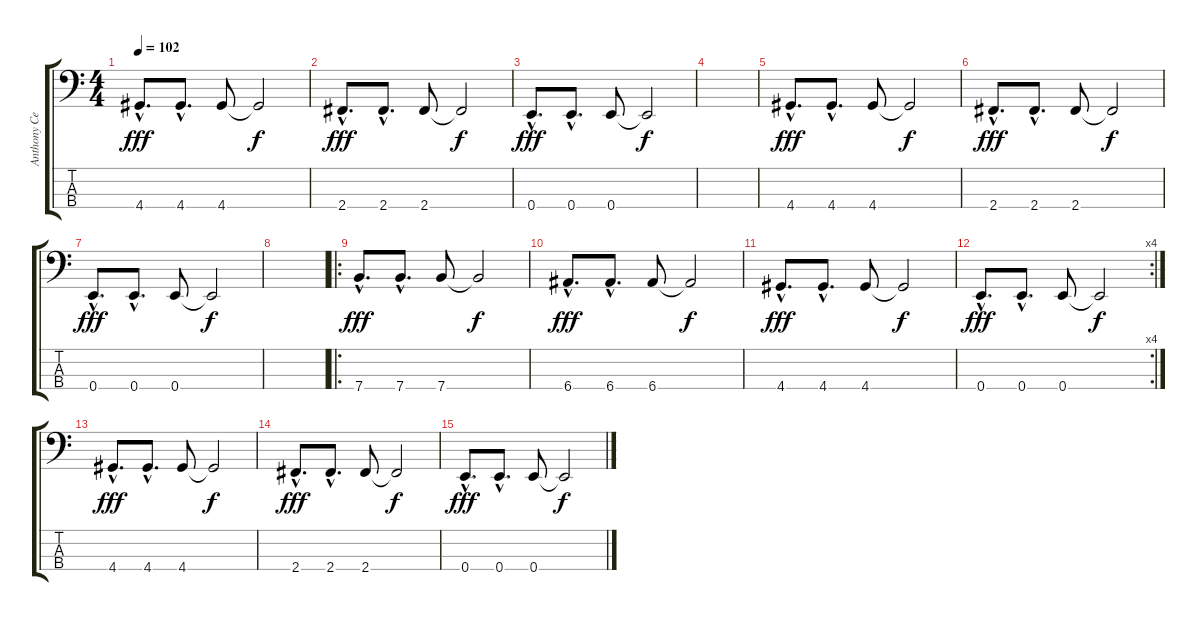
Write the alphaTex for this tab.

\track ("Anthony Celestino" "Anthony Ce") {instrument electricbassfinger}
\staff {score tabs}
\tuning (G2 D2 A1 E1) {hide}
\ts (4 4)
\tempo 102
\clef f4
\ks c
4.4{hac}.8{d dy fff instrument electricbassfinger} 4.4{hac}.8{d} 4.4.8 4.4{t}.2{dy f} |
2.4{hac}.8{d dy fff} 2.4{hac}.8{d} 2.4.8 2.4{t}.2{dy f} |
0.4{hac}.8{d dy fff} 0.4{hac}.8{d} 0.4.8 0.4{t}.2{dy f} |
|
4.4{hac}.8{d dy fff} 4.4{hac}.8{d} 4.4.8 4.4{t}.2{dy f} |
2.4{hac}.8{d dy fff} 2.4{hac}.8{d} 2.4.8 2.4{t}.2{dy f} |
0.4{hac}.8{d dy fff} 0.4{hac}.8{d} 0.4.8 0.4{t}.2{dy f} |
|
\ro
7.4{hac}.8{d dy fff} 7.4{hac}.8{d} 7.4.8 7.4{t}.2{dy f} |
6.4{hac}.8{d dy fff} 6.4{hac}.8{d} 6.4.8 6.4{t}.2{dy f} |
4.4{hac}.8{d dy fff} 4.4{hac}.8{d} 4.4.8 4.4{t}.2{dy f} |
\rc 4
0.4{hac}.8{d dy fff} 0.4{hac}.8{d} 0.4.8 0.4{t}.2{dy f} |
4.4{hac}.8{d dy fff} 4.4{hac}.8{d} 4.4.8 4.4{t}.2{dy f} |
2.4{hac}.8{d dy fff} 2.4{hac}.8{d} 2.4.8 2.4{t}.2{dy f} |
0.4{hac}.8{d dy fff} 0.4{hac}.8{d} 0.4.8 0.4{t}.2{dy f}
